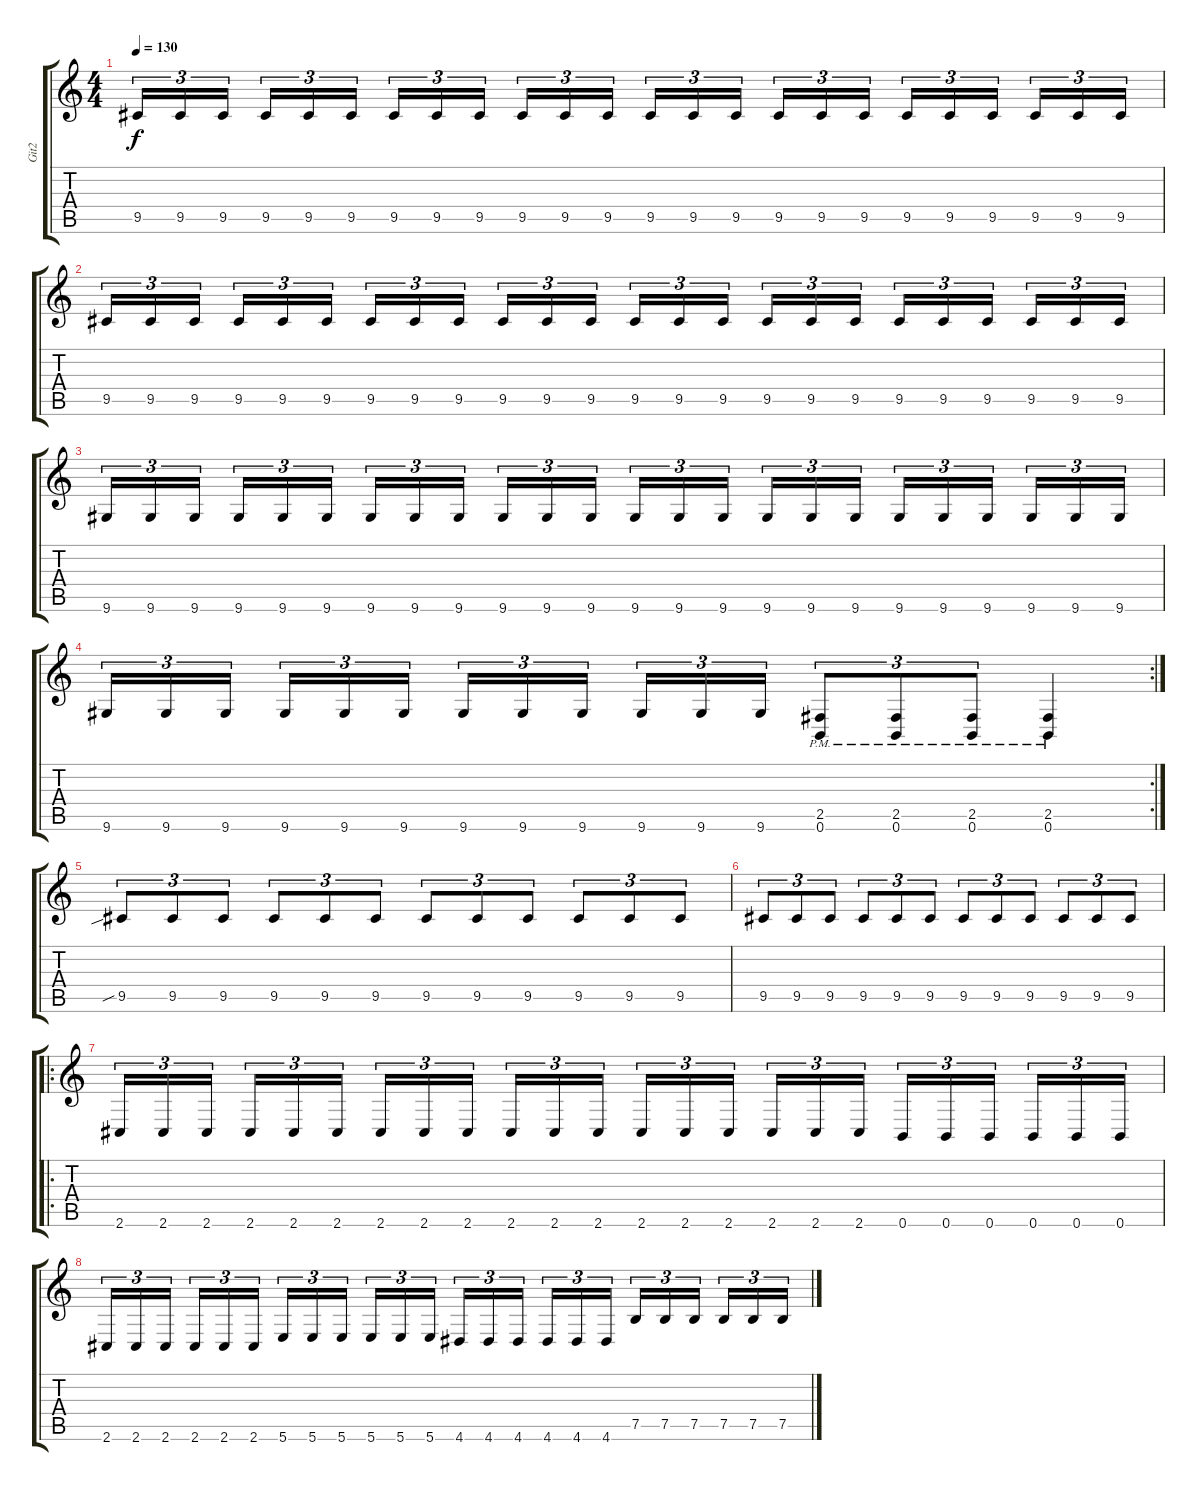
\track ("Git2" "Git2") {instrument distortionguitar}
\staff {score tabs}
\tuning (B3 Gb3 D3 A2 E2 B1) {hide}
\ts (4 4)
\tempo 130
\clef g2
\ks c
9.5.16{tu (3 2) dy f} 9.5.16{tu (3 2)} 9.5.16{tu (3 2)} 9.5.16{tu (3 2)} 9.5.16{tu (3 2)} 9.5.16{tu (3 2)} 9.5.16{tu (3 2)} 9.5.16{tu (3 2)} 9.5.16{tu (3 2)} 9.5.16{tu (3 2)} 9.5.16{tu (3 2)} 9.5.16{tu (3 2)} 9.5.16{tu (3 2)} 9.5.16{tu (3 2)} 9.5.16{tu (3 2)} 9.5.16{tu (3 2)} 9.5.16{tu (3 2)} 9.5.16{tu (3 2)} 9.5.16{tu (3 2)} 9.5.16{tu (3 2)} 9.5.16{tu (3 2)} 9.5.16{tu (3 2)} 9.5.16{tu (3 2)} 9.5.16{tu (3 2)} |
9.5.16{tu (3 2)} 9.5.16{tu (3 2)} 9.5.16{tu (3 2)} 9.5.16{tu (3 2)} 9.5.16{tu (3 2)} 9.5.16{tu (3 2)} 9.5.16{tu (3 2)} 9.5.16{tu (3 2)} 9.5.16{tu (3 2)} 9.5.16{tu (3 2)} 9.5.16{tu (3 2)} 9.5.16{tu (3 2)} 9.5.16{tu (3 2)} 9.5.16{tu (3 2)} 9.5.16{tu (3 2)} 9.5.16{tu (3 2)} 9.5.16{tu (3 2)} 9.5.16{tu (3 2)} 9.5.16{tu (3 2)} 9.5.16{tu (3 2)} 9.5.16{tu (3 2)} 9.5.16{tu (3 2)} 9.5.16{tu (3 2)} 9.5.16{tu (3 2)} |
9.6.16{tu (3 2)} 9.6.16{tu (3 2)} 9.6.16{tu (3 2)} 9.6.16{tu (3 2)} 9.6.16{tu (3 2)} 9.6.16{tu (3 2)} 9.6.16{tu (3 2)} 9.6.16{tu (3 2)} 9.6.16{tu (3 2)} 9.6.16{tu (3 2)} 9.6.16{tu (3 2)} 9.6.16{tu (3 2)} 9.6.16{tu (3 2)} 9.6.16{tu (3 2)} 9.6.16{tu (3 2)} 9.6.16{tu (3 2)} 9.6.16{tu (3 2)} 9.6.16{tu (3 2)} 9.6.16{tu (3 2)} 9.6.16{tu (3 2)} 9.6.16{tu (3 2)} 9.6.16{tu (3 2)} 9.6.16{tu (3 2)} 9.6.16{tu (3 2)} |
\rc 2
9.6.16{tu (3 2)} 9.6.16{tu (3 2)} 9.6.16{tu (3 2)} 9.6.16{tu (3 2)} 9.6.16{tu (3 2)} 9.6.16{tu (3 2)} 9.6.16{tu (3 2)} 9.6.16{tu (3 2)} 9.6.16{tu (3 2)} 9.6.16{tu (3 2)} 9.6.16{tu (3 2)} 9.6.16{tu (3 2)} (2.5{pm} 0.6{pm}).8{tu (3 2)} (2.5{pm} 0.6{pm}).8{tu (3 2)} (2.5{pm} 0.6{pm}).8{tu (3 2)} (2.5{pm} 0.6{pm}).4 |
9.5{sib}.8{tu (3 2)} 9.5.8{tu (3 2)} 9.5.8{tu (3 2)} 9.5.8{tu (3 2)} 9.5.8{tu (3 2)} 9.5.8{tu (3 2)} 9.5.8{tu (3 2)} 9.5.8{tu (3 2)} 9.5.8{tu (3 2)} 9.5.8{tu (3 2)} 9.5.8{tu (3 2)} 9.5.8{tu (3 2)} |
9.5.8{tu (3 2)} 9.5.8{tu (3 2)} 9.5.8{tu (3 2)} 9.5.8{tu (3 2)} 9.5.8{tu (3 2)} 9.5.8{tu (3 2)} 9.5.8{tu (3 2)} 9.5.8{tu (3 2)} 9.5.8{tu (3 2)} 9.5.8{tu (3 2)} 9.5.8{tu (3 2)} 9.5.8{tu (3 2)} |
\ro
2.6.16{tu (3 2)} 2.6.16{tu (3 2)} 2.6.16{tu (3 2)} 2.6.16{tu (3 2)} 2.6.16{tu (3 2)} 2.6.16{tu (3 2)} 2.6.16{tu (3 2)} 2.6.16{tu (3 2)} 2.6.16{tu (3 2)} 2.6.16{tu (3 2)} 2.6.16{tu (3 2)} 2.6.16{tu (3 2)} 2.6.16{tu (3 2)} 2.6.16{tu (3 2)} 2.6.16{tu (3 2)} 2.6.16{tu (3 2)} 2.6.16{tu (3 2)} 2.6.16{tu (3 2)} 0.6.16{tu (3 2)} 0.6.16{tu (3 2)} 0.6.16{tu (3 2)} 0.6.16{tu (3 2)} 0.6.16{tu (3 2)} 0.6.16{tu (3 2)} |
2.6.16{tu (3 2)} 2.6.16{tu (3 2)} 2.6.16{tu (3 2)} 2.6.16{tu (3 2)} 2.6.16{tu (3 2)} 2.6.16{tu (3 2)} 5.6.16{tu (3 2)} 5.6.16{tu (3 2)} 5.6.16{tu (3 2)} 5.6.16{tu (3 2)} 5.6.16{tu (3 2)} 5.6.16{tu (3 2)} 4.6.16{tu (3 2)} 4.6.16{tu (3 2)} 4.6.16{tu (3 2)} 4.6.16{tu (3 2)} 4.6.16{tu (3 2)} 4.6.16{tu (3 2)} 7.5.16{tu (3 2)} 7.5.16{tu (3 2)} 7.5.16{tu (3 2)} 7.5.16{tu (3 2)} 7.5.16{tu (3 2)} 7.5.16{tu (3 2)}
